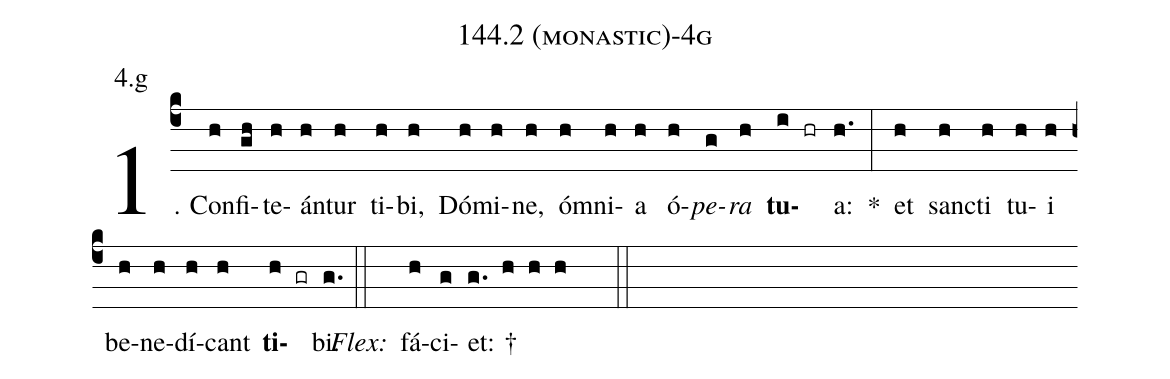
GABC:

name: 144.2 (monastic)-4g;
annotation: 4.g;
%%
(c4)1. Con(h)fi(gh)te(h)án(h)tur(h) ti(h)bi,(h) Dó(h)mi(h)ne,(h) óm(h)ni(h)a(h) ó(h)<i>pe</i>(g)<i>ra</i>(h) <b>tu</b>(i hr)a:(h.) *(:) et(h) sanc(h)ti(h) tu(h)i(h) be(h)ne(h)dí(h)cant(h) <b>ti</b>(h gr)bi.(g.) (::)
<i>Flex:</i>()  fá(h)ci(g)et: †(g. h h h  ::)
